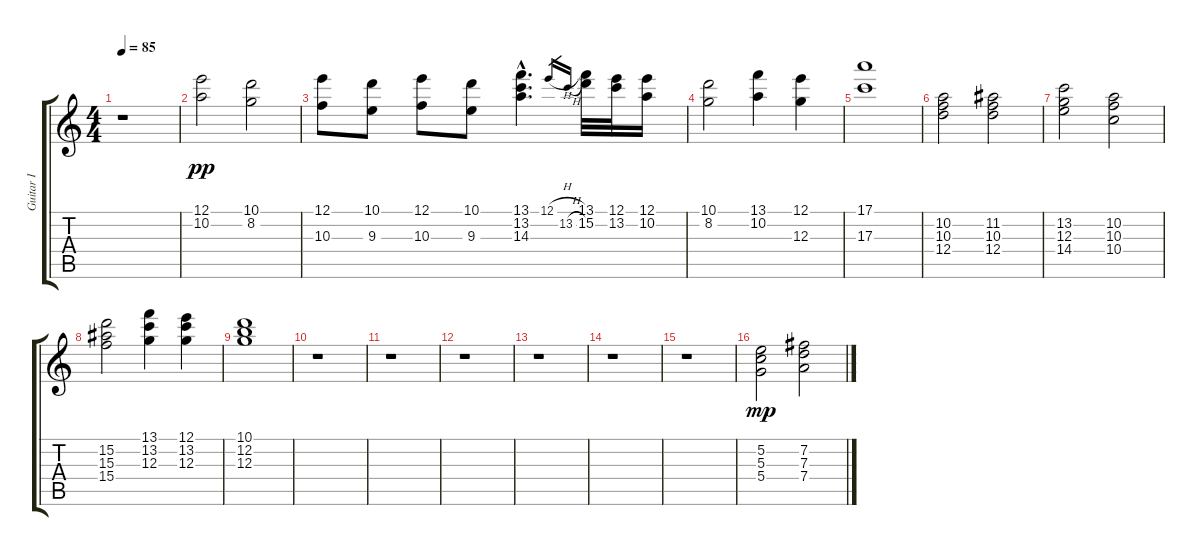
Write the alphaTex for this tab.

\track ("Guitar I" "Guitar I") {instrument overdrivenguitar}
\staff {score tabs}
\tuning (E4 B3 G3 D3 A2 E2) {hide}
\ts (4 4)
\tempo 85
\clef g2
\ks c
r.1{dy f} |
(12.1 10.2).2{dy pp} (10.1 8.2).2 |
(12.1 10.3).8 (10.1 9.3).8 (12.1 10.3).8 (10.1 9.3).8 (13.1{hac} 13.2{hac} 14.3{hac}).4{d} 12.1{h}.16{gr} 13.2{h}.16{gr} (13.1 15.2).32 (12.1 13.2).32 (12.1 10.2).16 |
(10.1 8.2).2 (13.1 10.2).4 (12.1 12.3).4 |
(17.1 17.3).1 |
(10.2 10.3 12.4).2 (11.2 10.3 12.4).2 |
(13.2 12.3 14.4).2 (10.2 10.3 10.4).2 |
(15.2 15.3 15.4).2 (13.1 13.2 12.3).4 (12.1 13.2 12.3).4 |
(10.1 12.2 12.3).1 |
r.1 |
r.1 |
r.1 |
r.1 |
r.1 |
r.1 |
(5.2 5.3 5.4).2{dy mp} (7.2 7.3 7.4).2
